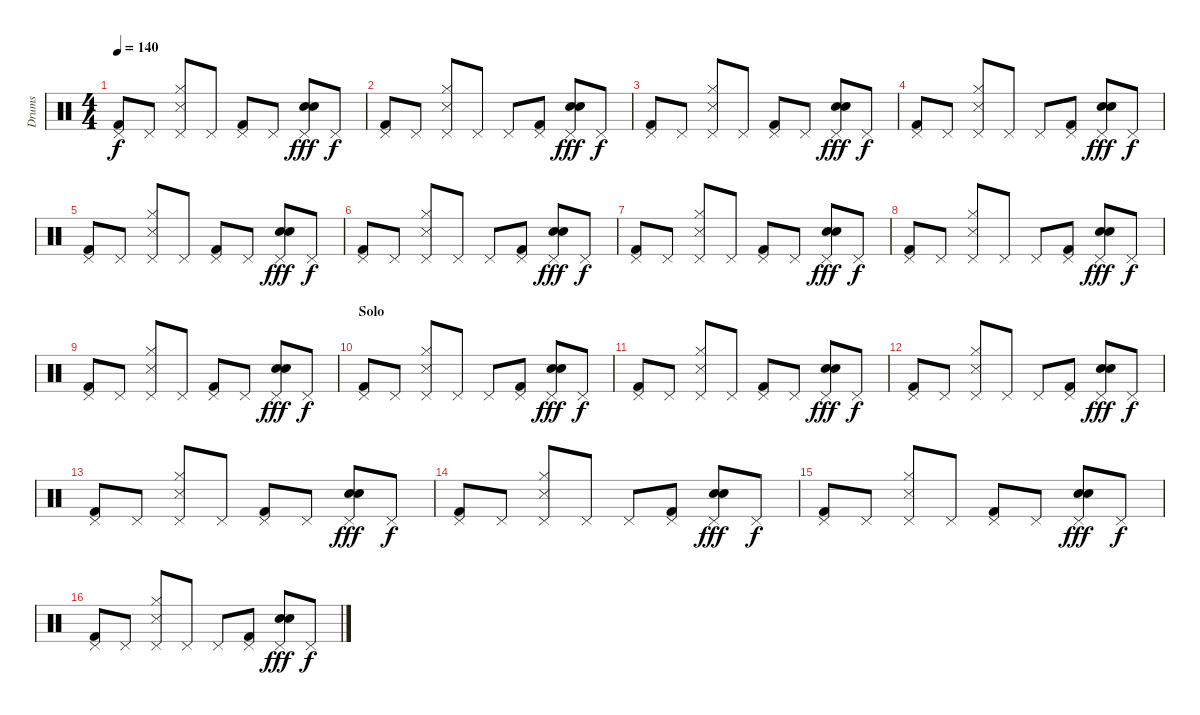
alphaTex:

\track ("Drums" "Drums") {instrument percussion}
\staff {score}
\articulation defaults
\ts (4 4)
\tempo 140
\clef neutral
\ks c
("Pedal Hi-Hat (hit)" "Kick (hit) 2").8{dy f} "Pedal Hi-Hat (hit)".8 ("Pedal Hi-Hat (hit)" "Hi-Hat (closed)" "Snare (side stick) 3").8 "Pedal Hi-Hat (hit)".8 ("Pedal Hi-Hat (hit)" "Kick (hit) 2").8 "Pedal Hi-Hat (hit)".8 ("Pedal Hi-Hat (hit)" "Hand Clap (hit)" "Hand Clap (hit)").8{dy fff} "Pedal Hi-Hat (hit)".8{dy f} |
("Pedal Hi-Hat (hit)" "Kick (hit) 2").8 "Pedal Hi-Hat (hit)".8 ("Pedal Hi-Hat (hit)" "Hi-Hat (closed)" "Snare (side stick) 3").8 "Pedal Hi-Hat (hit)".8 "Pedal Hi-Hat (hit)".8 ("Pedal Hi-Hat (hit)" "Kick (hit) 2").8 ("Pedal Hi-Hat (hit)" "Hand Clap (hit)" "Hand Clap (hit)").8{dy fff} "Pedal Hi-Hat (hit)".8{dy f} |
("Pedal Hi-Hat (hit)" "Kick (hit) 2").8 "Pedal Hi-Hat (hit)".8 ("Pedal Hi-Hat (hit)" "Hi-Hat (closed)" "Snare (side stick) 3").8 "Pedal Hi-Hat (hit)".8 ("Pedal Hi-Hat (hit)" "Kick (hit) 2").8 "Pedal Hi-Hat (hit)".8 ("Pedal Hi-Hat (hit)" "Hand Clap (hit)" "Hand Clap (hit)").8{dy fff} "Pedal Hi-Hat (hit)".8{dy f} |
("Pedal Hi-Hat (hit)" "Kick (hit) 2").8 "Pedal Hi-Hat (hit)".8 ("Pedal Hi-Hat (hit)" "Hi-Hat (closed)" "Snare (side stick) 3").8 "Pedal Hi-Hat (hit)".8 "Pedal Hi-Hat (hit)".8 ("Pedal Hi-Hat (hit)" "Kick (hit) 2").8 ("Pedal Hi-Hat (hit)" "Hand Clap (hit)" "Hand Clap (hit)").8{dy fff} "Pedal Hi-Hat (hit)".8{dy f} |
("Pedal Hi-Hat (hit)" "Kick (hit) 2").8 "Pedal Hi-Hat (hit)".8 ("Pedal Hi-Hat (hit)" "Hi-Hat (closed)" "Snare (side stick) 3").8 "Pedal Hi-Hat (hit)".8 ("Pedal Hi-Hat (hit)" "Kick (hit) 2").8 "Pedal Hi-Hat (hit)".8 ("Pedal Hi-Hat (hit)" "Hand Clap (hit)" "Hand Clap (hit)").8{dy fff} "Pedal Hi-Hat (hit)".8{dy f} |
("Pedal Hi-Hat (hit)" "Kick (hit) 2").8 "Pedal Hi-Hat (hit)".8 ("Pedal Hi-Hat (hit)" "Hi-Hat (closed)" "Snare (side stick) 3").8 "Pedal Hi-Hat (hit)".8 "Pedal Hi-Hat (hit)".8 ("Pedal Hi-Hat (hit)" "Kick (hit) 2").8 ("Pedal Hi-Hat (hit)" "Hand Clap (hit)" "Hand Clap (hit)").8{dy fff} "Pedal Hi-Hat (hit)".8{dy f} |
("Pedal Hi-Hat (hit)" "Kick (hit) 2").8 "Pedal Hi-Hat (hit)".8 ("Pedal Hi-Hat (hit)" "Hi-Hat (closed)" "Snare (side stick) 3").8 "Pedal Hi-Hat (hit)".8 ("Pedal Hi-Hat (hit)" "Kick (hit) 2").8 "Pedal Hi-Hat (hit)".8 ("Pedal Hi-Hat (hit)" "Hand Clap (hit)" "Hand Clap (hit)").8{dy fff} "Pedal Hi-Hat (hit)".8{dy f} |
("Pedal Hi-Hat (hit)" "Kick (hit) 2").8 "Pedal Hi-Hat (hit)".8 ("Pedal Hi-Hat (hit)" "Hi-Hat (closed)" "Snare (side stick) 3").8 "Pedal Hi-Hat (hit)".8 "Pedal Hi-Hat (hit)".8 ("Pedal Hi-Hat (hit)" "Kick (hit) 2").8 ("Pedal Hi-Hat (hit)" "Hand Clap (hit)" "Hand Clap (hit)").8{dy fff} "Pedal Hi-Hat (hit)".8{dy f} |
("Pedal Hi-Hat (hit)" "Kick (hit) 2").8 "Pedal Hi-Hat (hit)".8 ("Pedal Hi-Hat (hit)" "Hi-Hat (closed)" "Snare (side stick) 3").8 "Pedal Hi-Hat (hit)".8 ("Pedal Hi-Hat (hit)" "Kick (hit) 2").8 "Pedal Hi-Hat (hit)".8 ("Pedal Hi-Hat (hit)" "Hand Clap (hit)" "Hand Clap (hit)").8{dy fff} "Pedal Hi-Hat (hit)".8{dy f} |
\section ("" "Solo")
("Pedal Hi-Hat (hit)" "Kick (hit) 2").8 "Pedal Hi-Hat (hit)".8 ("Pedal Hi-Hat (hit)" "Hi-Hat (closed)" "Snare (side stick) 3").8 "Pedal Hi-Hat (hit)".8 "Pedal Hi-Hat (hit)".8 ("Pedal Hi-Hat (hit)" "Kick (hit) 2").8 ("Pedal Hi-Hat (hit)" "Hand Clap (hit)" "Hand Clap (hit)").8{dy fff} "Pedal Hi-Hat (hit)".8{dy f} |
("Pedal Hi-Hat (hit)" "Kick (hit) 2").8 "Pedal Hi-Hat (hit)".8 ("Pedal Hi-Hat (hit)" "Hi-Hat (closed)" "Snare (side stick) 3").8 "Pedal Hi-Hat (hit)".8 ("Pedal Hi-Hat (hit)" "Kick (hit) 2").8 "Pedal Hi-Hat (hit)".8 ("Pedal Hi-Hat (hit)" "Hand Clap (hit)" "Hand Clap (hit)").8{dy fff} "Pedal Hi-Hat (hit)".8{dy f} |
("Pedal Hi-Hat (hit)" "Kick (hit) 2").8 "Pedal Hi-Hat (hit)".8 ("Pedal Hi-Hat (hit)" "Hi-Hat (closed)" "Snare (side stick) 3").8 "Pedal Hi-Hat (hit)".8 "Pedal Hi-Hat (hit)".8 ("Pedal Hi-Hat (hit)" "Kick (hit) 2").8 ("Pedal Hi-Hat (hit)" "Hand Clap (hit)" "Hand Clap (hit)").8{dy fff} "Pedal Hi-Hat (hit)".8{dy f} |
("Pedal Hi-Hat (hit)" "Kick (hit) 2").8 "Pedal Hi-Hat (hit)".8 ("Pedal Hi-Hat (hit)" "Hi-Hat (closed)" "Snare (side stick) 3").8 "Pedal Hi-Hat (hit)".8 ("Pedal Hi-Hat (hit)" "Kick (hit) 2").8 "Pedal Hi-Hat (hit)".8 ("Pedal Hi-Hat (hit)" "Hand Clap (hit)" "Hand Clap (hit)").8{dy fff} "Pedal Hi-Hat (hit)".8{dy f} |
("Pedal Hi-Hat (hit)" "Kick (hit) 2").8 "Pedal Hi-Hat (hit)".8 ("Pedal Hi-Hat (hit)" "Hi-Hat (closed)" "Snare (side stick) 3").8 "Pedal Hi-Hat (hit)".8 "Pedal Hi-Hat (hit)".8 ("Pedal Hi-Hat (hit)" "Kick (hit) 2").8 ("Pedal Hi-Hat (hit)" "Hand Clap (hit)" "Hand Clap (hit)").8{dy fff} "Pedal Hi-Hat (hit)".8{dy f} |
("Pedal Hi-Hat (hit)" "Kick (hit) 2").8 "Pedal Hi-Hat (hit)".8 ("Pedal Hi-Hat (hit)" "Hi-Hat (closed)" "Snare (side stick) 3").8 "Pedal Hi-Hat (hit)".8 ("Pedal Hi-Hat (hit)" "Kick (hit) 2").8 "Pedal Hi-Hat (hit)".8 ("Pedal Hi-Hat (hit)" "Hand Clap (hit)" "Hand Clap (hit)").8{dy fff} "Pedal Hi-Hat (hit)".8{dy f} |
("Pedal Hi-Hat (hit)" "Kick (hit) 2").8 "Pedal Hi-Hat (hit)".8 ("Pedal Hi-Hat (hit)" "Hi-Hat (closed)" "Snare (side stick) 3").8 "Pedal Hi-Hat (hit)".8 "Pedal Hi-Hat (hit)".8 ("Pedal Hi-Hat (hit)" "Kick (hit) 2").8 ("Pedal Hi-Hat (hit)" "Hand Clap (hit)" "Hand Clap (hit)").8{dy fff} "Pedal Hi-Hat (hit)".8{dy f}
